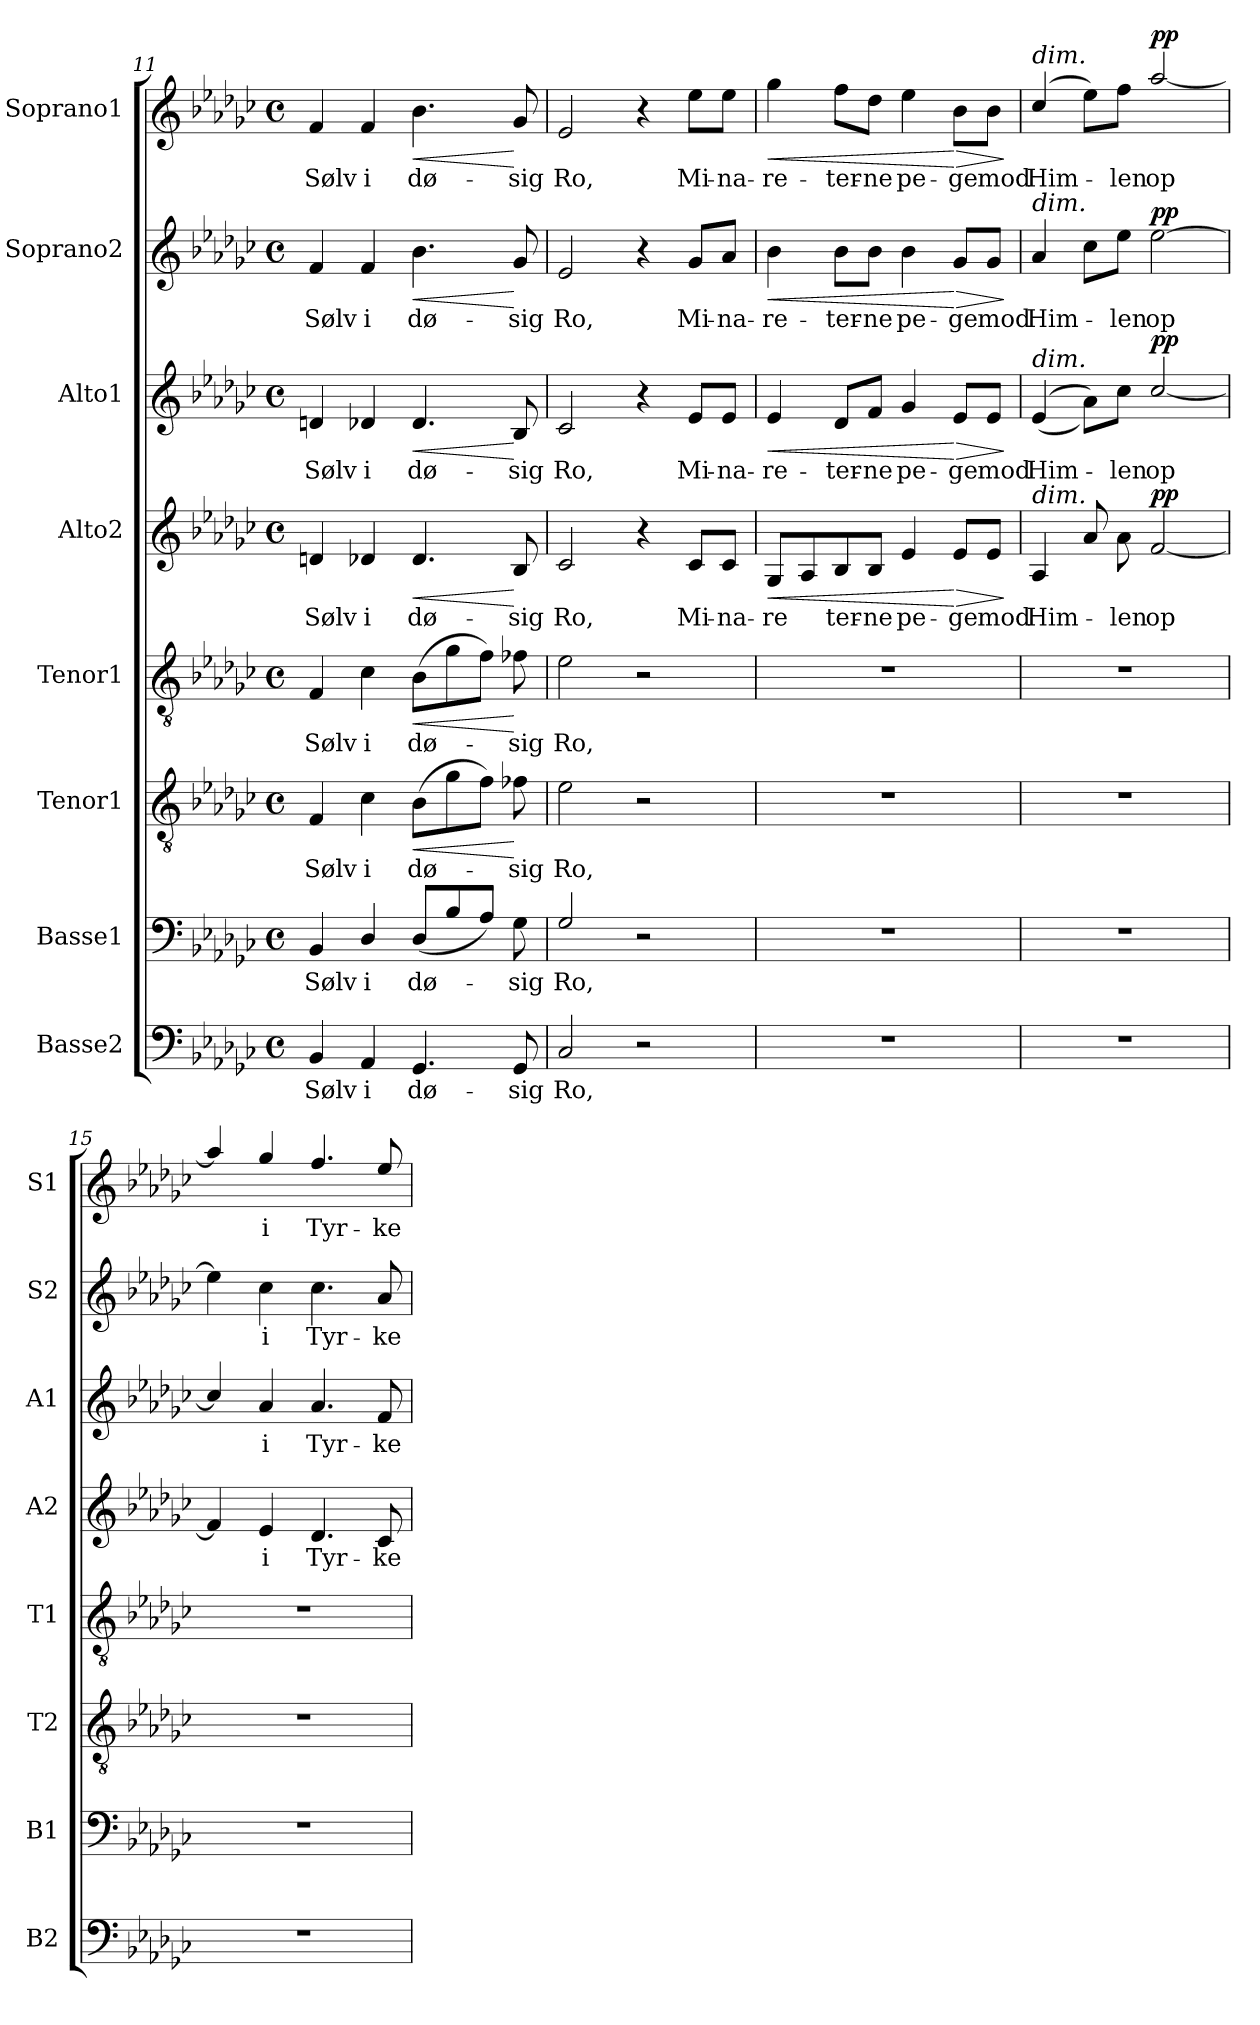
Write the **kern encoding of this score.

**kern	**text	**kern	**text	**kern	**text	**dynam	**kern	**text	**dynam	**kern	**text	**dynam	**kern	**text	**dynam	**kern	**text	**dynam	**kern	**text	**dynam
*part8	*part8	*part7	*part7	*part6	*part6	*part6	*part5	*part5	*part5	*part4	*part4	*part4	*part3	*part3	*part3	*part2	*part2	*part2	*part1	*part1	*part1
*staff8	*staff8	*staff7	*staff7	*staff6	*staff6	*staff6	*staff5	*staff5	*staff5	*staff4	*staff4	*staff4	*staff3	*staff3	*staff3	*staff2	*staff2	*staff2	*staff1	*staff1	*staff1
*I"Basse2	*	*I"Basse1	*	*I"Tenor1	*	*	*I"Tenor1	*	*	*I"Alto2	*	*	*I"Alto1	*	*	*I"Soprano2	*	*	*I"Soprano1	*	*
*I'B2	*	*I'B1	*	*I'T2	*	*	*I'T1	*	*	*I'A2	*	*	*I'A1	*	*	*I'S2	*	*	*I'S1	*	*
*clefF4	*	*clefF4	*	*clefGv2	*	*	*clefGv2	*	*	*clefG2	*	*	*clefG2	*	*	*clefG2	*	*	*clefG2	*	*
*k[b-e-a-d-g-c-]	*	*k[b-e-a-d-g-c-]	*	*k[b-e-a-d-g-c-]	*	*	*k[b-e-a-d-g-c-]	*	*	*k[b-e-a-d-g-c-]	*	*	*k[b-e-a-d-g-c-]	*	*	*k[b-e-a-d-g-c-]	*	*	*k[b-e-a-d-g-c-]	*	*
*M4/4	*	*M4/4	*	*M4/4	*	*	*M4/4	*	*	*M4/4	*	*	*M4/4	*	*	*M4/4	*	*	*M4/4	*	*
*met(c)	*	*met(c)	*	*met(c)	*	*	*met(c)	*	*	*met(c)	*	*	*met(c)	*	*	*met(c)	*	*	*met(c)	*	*
=11	=11	=11	=11	=11	=11	=11	=11	=11	=11	=11	=11	=11	=11	=11	=11	=11	=11	=11	=11	=11	=11
!	!LO:LY:b	!	!LO:LY:b	!	!LO:LY:b	!	!	!LO:LY:b	!	!	!LO:LY:b	!	!	!LO:LY:b	!	!	!LO:LY:b	!	!	!LO:LY:b	!
4BB-/	Sølv	4BB-/	Sølv	4F/	Sølv	.	4F/	Sølv	.	4dn/	Sølv	.	4dn/	Sølv	.	4f/	Sølv	.	4f/	Sølv	.
!	!LO:LY:b	!	!LO:LY:b	!	!LO:LY:b	!	!	!LO:LY:b	!	!	!LO:LY:b	!	!	!LO:LY:b	!	!	!LO:LY:b	!	!	!LO:LY:b	!
4AA-/	i	4D-/	i	4c-\	i	.	4c-\	i	.	4d-X/	i	.	4d-X/	i	.	4f/	i	.	4f/	i	.
!	!LO:LY:b	!	!LO:LY:b	!	!LO:LY:b	!LO:HP:b	!	!LO:LY:b	!LO:HP:b	!	!LO:LY:b	!LO:HP:b	!	!LO:LY:b	!LO:HP:b	!	!LO:LY:b	!LO:HP:b	!	!LO:LY:b	!LO:HP:b
4.GG-/	dø-	(>8D-/L	dø-	(>8B-\L	dø-	<	(>8B-\L	dø-	<	4.d-/	dø-	<	4.d-/	dø-	<	4.b-\	dø-	<	4.b-\	dø-	<
.	.	8B-/	.	8g-\	.	.	8g-\	.	.	.	.	.	.	.	.	.	.	.	.	.	.
.	.	8A-/J)	.	8f\J)	.	.	8f\J)	.	.	.	.	.	.	.	.	.	.	.	.	.	.
!	!LO:LY:b	!	!LO:LY:b	!	!LO:LY:b	!	!	!LO:LY:b	!	!	!LO:LY:b	!	!	!LO:LY:b	!	!	!LO:LY:b	!	!	!LO:LY:b	!
8GG-/	-sig	8G-\	-sig	8f-X\	-sig	[	8f-X\	-sig	[	8B-/	-sig	[	8B-/	-sig	[	8g-/	-sig	[	8g-/	-sig	[
=12	=12	=12	=12	=12	=12	=12	=12	=12	=12	=12	=12	=12	=12	=12	=12	=12	=12	=12	=12	=12	=12
!	!LO:LY:b	!	!LO:LY:b	!	!LO:LY:b	!	!	!LO:LY:b	!	!	!LO:LY:b	!	!	!LO:LY:b	!	!	!LO:LY:b	!	!	!LO:LY:b	!
2C-/	Ro,	2G-/	Ro,	2e-\	Ro,	.	2e-\	Ro,	.	2c-/	Ro,	.	2c-/	Ro,	.	2e-/	Ro,	.	2e-/	Ro,	.
2r	.	2r	.	2r	.	.	2r	.	.	4r	.	.	4r	.	.	4r	.	.	4r	.	.
!	!	!	!	!	!	!	!	!	!	!	!LO:LY:b	!	!	!LO:LY:b	!	!	!LO:LY:b	!	!	!LO:LY:b	!
.	.	.	.	.	.	.	.	.	.	8c-/L	Mi-	.	8e-/L	Mi-	.	8g-/L	Mi-	.	8ee-\L	Mi-	.
!	!	!	!	!	!	!	!	!	!	!	!LO:LY:b	!	!	!LO:LY:b	!	!	!LO:LY:b	!	!	!LO:LY:b	!
.	.	.	.	.	.	.	.	.	.	8c-/J	-na-	.	8e-/J	-na-	.	8a-/J	-na-	.	8ee-\J	-na-	.
=13	=13	=13	=13	=13	=13	=13	=13	=13	=13	=13	=13	=13	=13	=13	=13	=13	=13	=13	=13	=13	=13
!	!	!	!	!	!	!	!	!	!	!	!LO:LY:b	!LO:HP:b	!	!LO:LY:b	!LO:HP:b	!	!LO:LY:b	!LO:HP:b	!	!LO:LY:b	!LO:HP:b
1r	.	1r	.	1r	.	.	1r	.	.	8G-/L	-re	<	4e-/	-re-	<	4b-\	-re-	<	4gg-\	-re-	<
.	.	.	.	.	.	.	.	.	.	8A-/	.	.	.	.	.	.	.	.	.	.	.
!	!	!	!	!	!	!	!	!	!	!	!LO:LY:b	!	!	!LO:LY:b	!	!	!LO:LY:b	!	!	!LO:LY:b	!
.	.	.	.	.	.	.	.	.	.	8B-/	-ter-	.	8d-/L	-ter-	.	8b-\L	-ter-	.	8ff\L	-ter-	.
!	!	!	!	!	!	!	!	!	!	!	!LO:LY:b	!	!	!LO:LY:b	!	!	!LO:LY:b	!	!	!LO:LY:b	!
.	.	.	.	.	.	.	.	.	.	8B-/J	-ne	.	8f/J	-ne	.	8b-\J	-ne	.	8dd-\J	-ne	.
!	!	!	!	!	!	!	!	!	!	!	!LO:LY:b	!	!	!LO:LY:b	!	!	!LO:LY:b	!	!	!LO:LY:b	!
.	.	.	.	.	.	.	.	.	.	4e-/	pe-	.	4g-/	pe-	.	4b-\	pe-	.	4ee-\	pe-	.
!	!	!	!	!	!	!	!	!	!	!	!LO:LY:b	!LO:HP:n=1:b	!	!LO:LY:b	!LO:HP:n=1:b	!	!LO:LY:b	!LO:HP:n=1:b	!	!LO:LY:b	!LO:HP:n=1:b
.	.	.	.	.	.	.	.	.	.	8e-/L	-ge	[ >	8e-/L	-ge	[ >	8g-/L	-ge	[ >	8b-\L	-ge	[ >
!	!	!	!	!	!	!	!	!	!	!	!LO:LY:b	!	!	!LO:LY:b	!	!	!LO:LY:b	!	!	!LO:LY:b	!
.	.	.	.	.	.	.	.	.	.	8e-/J	mod	.	8e-/J	mod	.	8g-/J	mod	.	8b-\J	mod	.
.	.	.	.	.	.	.	.	.	.	.	.	]	.	.	]	.	.	]	.	.	]
=14	=14	=14	=14	=14	=14	=14	=14	=14	=14	=14	=14	=14	=14	=14	=14	=14	=14	=14	=14	=14	=14
!	!	!	!	!	!	!	!	!	!	!	!	!	!	!	!	!	!	!	!LO:TX:a:i:t=dim.	!	!
!	!	!	!	!	!	!	!	!	!	!	!	!	!	!	!	!LO:TX:a:i:t=dim.	!	!	!	!	!
!	!	!	!	!	!	!	!	!	!	!	!	!	!LO:TX:a:i:t=dim.	!	!	!	!	!	!	!	!
!	!	!	!	!	!	!	!	!	!	!LO:TX:a:i:t=dim.	!	!	!	!	!	!	!	!	!	!	!
!	!	!	!	!	!	!	!	!	!	!	!LO:LY:b	!	!	!LO:LY:b	!	!	!LO:LY:b	!	!	!LO:LY:b	!
1r	.	1r	.	1r	.	.	1r	.	.	4A-/	Him-	.	(<(4e-/	Him-	.	4a-/	Him-	.	(>4cc-/	Him-	.
.	.	.	.	.	.	.	.	.	.	8a-/	.	.	8a-\L))	.	.	8cc-\L	.	.	8ee-\L)	.	.
!	!	!	!	!	!	!	!	!	!	!	!LO:LY:b	!	!	!LO:LY:b	!	!	!LO:LY:b	!	!	!LO:LY:b	!
.	.	.	.	.	.	.	.	.	.	8a-\	-len	.	8cc-\J	-len	.	8ee-\J	-len	.	8ff\J	-len	.
!	!	!	!	!	!	!	!	!	!	!	!LO:LY:b	!LO:DY:a	!	!LO:LY:b	!LO:DY:a	!	!LO:LY:b	!LO:DY:a	!	!LO:LY:b	!LO:DY:a
.	.	.	.	.	.	.	.	.	.	[2f/	op	pp	[2cc-/	op	pp	[2ee-\	op	pp	[2aa-/	op	pp
=15	=15	=15	=15	=15	=15	=15	=15	=15	=15	=15	=15	=15	=15	=15	=15	=15	=15	=15	=15	=15	=15
1r	.	1r	.	1r	.	.	1r	.	.	4f/]	.	.	4cc-/]	.	.	4ee-\]	.	.	4aa-/]	.	.
!	!	!	!	!	!	!	!	!	!	!	!LO:LY:b	!	!	!LO:LY:b	!	!	!LO:LY:b	!	!	!LO:LY:b	!
.	.	.	.	.	.	.	.	.	.	4e-/	i	.	4a-/	i	.	4cc-\	i	.	4gg-/	i	.
!	!	!	!	!	!	!	!	!	!	!	!LO:LY:b	!	!	!LO:LY:b	!	!	!LO:LY:b	!	!	!LO:LY:b	!
.	.	.	.	.	.	.	.	.	.	4.d-/	Tyr-	.	4.a-/	Tyr-	.	4.cc-\	Tyr-	.	4.ff/	Tyr-	.
!	!	!	!	!	!	!	!	!	!	!	!LO:LY:b	!	!	!LO:LY:b	!	!	!LO:LY:b	!	!	!LO:LY:b	!
.	.	.	.	.	.	.	.	.	.	8c-/	-ke-	.	8f/	-ke-	.	8a-/	-ke-	.	8ee-/	-ke-	.
=	=	=	=	=	=	=	=	=	=	=	=	=	=	=	=	=	=	=	=	=	=
*-	*-	*-	*-	*-	*-	*-	*-	*-	*-	*-	*-	*-	*-	*-	*-	*-	*-	*-	*-	*-	*-
